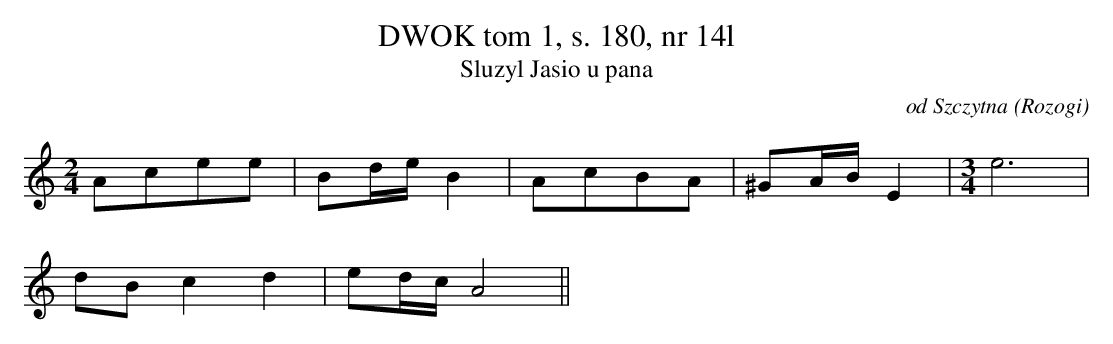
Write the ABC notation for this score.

X:1
T:DWOK tom 1, s. 180, nr 14l
T:Sluzyl Jasio u pana
O:od Szczytna (Rozogi)
M:2/4
L:1/16
K:C
A2c2e2e2 | B2deB4 |A2c2B2A2 | ^G2ABE4 |\
M:3/4
e12 |
d2B2c4d4 | e2dcA8||
